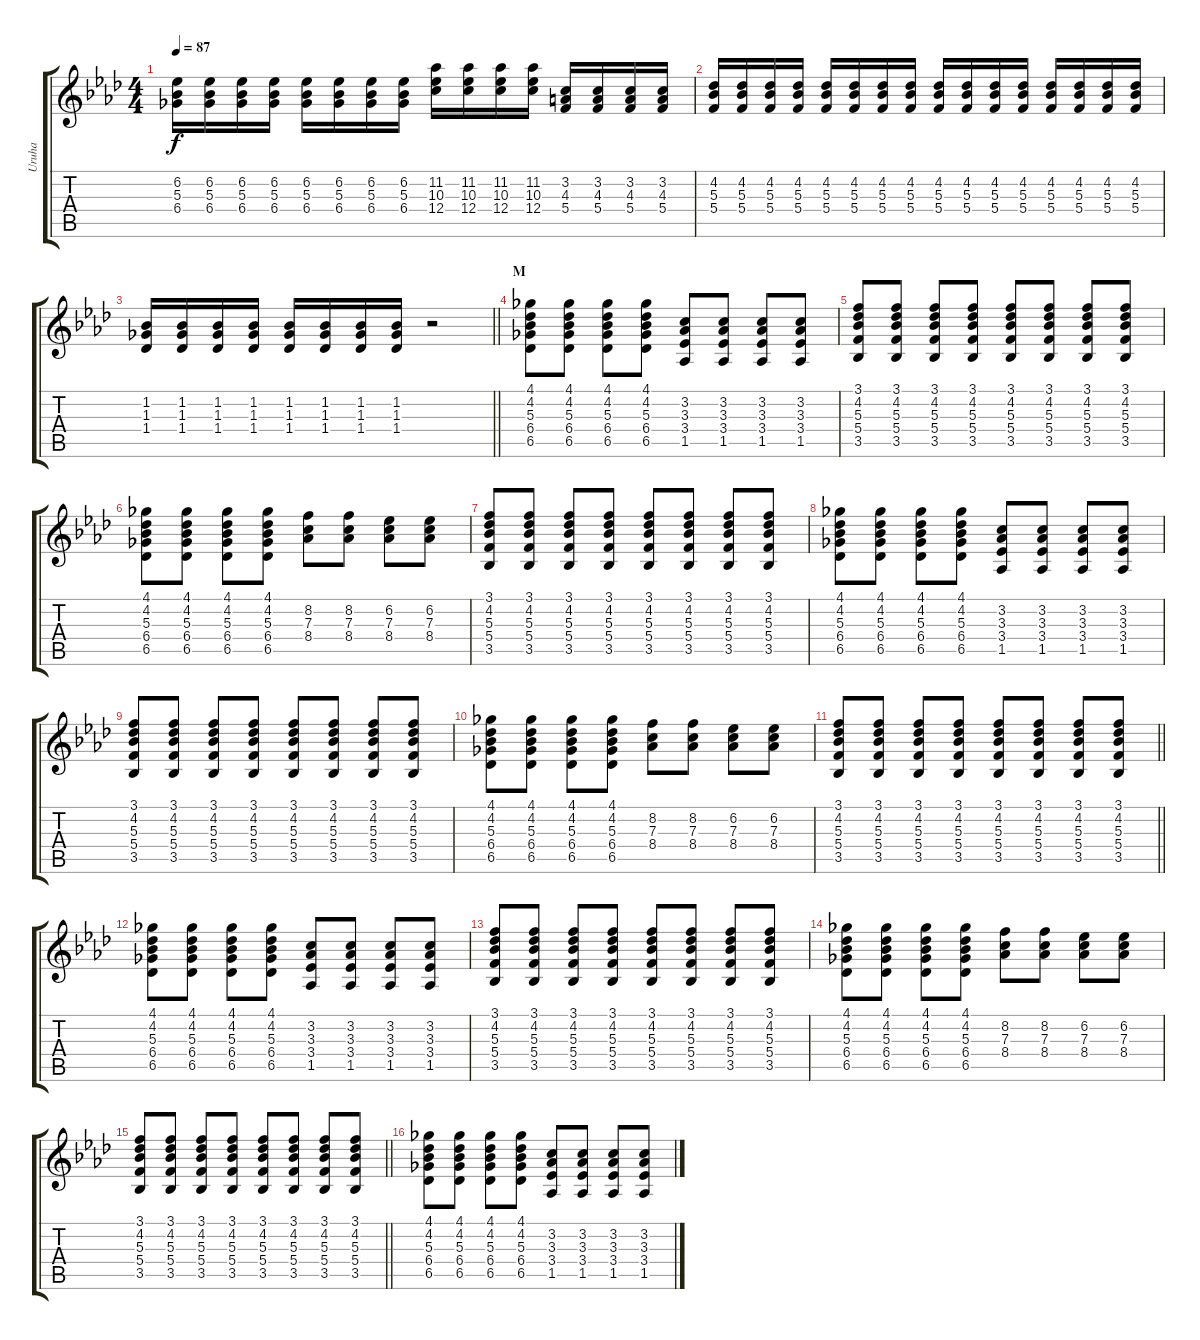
\track ("Uruha" "Uruha") {instrument overdrivenguitar}
\staff {score tabs}
\tuning (D4 A3 F3 C3 G2 C2) {hide}
\ts (4 4)
\tempo 87
\clef g2
\ks ab
(6.2 5.3 6.4).16{dy f} (6.2 5.3 6.4).16 (6.2 5.3 6.4).16 (6.2 5.3 6.4).16 (6.2 5.3 6.4).16 (6.2 5.3 6.4).16 (6.2 5.3 6.4).16 (6.2 5.3 6.4).16 (11.2 10.3 12.4).16 (11.2 10.3 12.4).16 (11.2 10.3 12.4).16 (11.2 10.3 12.4).16 (3.2 4.3 5.4).16 (3.2 4.3 5.4).16 (3.2 4.3 5.4).16 (3.2 4.3 5.4).16 |
(4.2 5.3 5.4).16 (4.2 5.3 5.4).16 (4.2 5.3 5.4).16 (4.2 5.3 5.4).16 (4.2 5.3 5.4).16 (4.2 5.3 5.4).16 (4.2 5.3 5.4).16 (4.2 5.3 5.4).16 (4.2 5.3 5.4).16 (4.2 5.3 5.4).16 (4.2 5.3 5.4).16 (4.2 5.3 5.4).16 (4.2 5.3 5.4).16 (4.2 5.3 5.4).16 (4.2 5.3 5.4).16 (4.2 5.3 5.4).16 |
\barLineRight lightlight
(1.2 1.3 1.4).16 (1.2 1.3 1.4).16 (1.2 1.3 1.4).16 (1.2 1.3 1.4).16 (1.2 1.3 1.4).16 (1.2 1.3 1.4).16 (1.2 1.3 1.4).16 (1.2 1.3 1.4).16 r.2 |
\section ("" "M")
(4.1 4.2 5.3 6.4 6.5).8 (4.1 4.2 5.3 6.4 6.5).8 (4.1 4.2 5.3 6.4 6.5).8 (4.1 4.2 5.3 6.4 6.5).8 (3.2 3.3 3.4 1.5).8 (3.2 3.3 3.4 1.5).8 (3.2 3.3 3.4 1.5).8 (3.2 3.3 3.4 1.5).8 |
(3.1 4.2 5.3 5.4 3.5).8 (3.1 4.2 5.3 5.4 3.5).8 (3.1 4.2 5.3 5.4 3.5).8 (3.1 4.2 5.3 5.4 3.5).8 (3.1 4.2 5.3 5.4 3.5).8 (3.1 4.2 5.3 5.4 3.5).8 (3.1 4.2 5.3 5.4 3.5).8 (3.1 4.2 5.3 5.4 3.5).8 |
(4.1 4.2 5.3 6.4 6.5).8 (4.1 4.2 5.3 6.4 6.5).8 (4.1 4.2 5.3 6.4 6.5).8 (4.1 4.2 5.3 6.4 6.5).8 (8.2 7.3 8.4).8 (8.2 7.3 8.4).8 (6.2 7.3 8.4).8 (6.2 7.3 8.4).8 |
(3.1 4.2 5.3 5.4 3.5).8 (3.1 4.2 5.3 5.4 3.5).8 (3.1 4.2 5.3 5.4 3.5).8 (3.1 4.2 5.3 5.4 3.5).8 (3.1 4.2 5.3 5.4 3.5).8 (3.1 4.2 5.3 5.4 3.5).8 (3.1 4.2 5.3 5.4 3.5).8 (3.1 4.2 5.3 5.4 3.5).8 |
(4.1 4.2 5.3 6.4 6.5).8 (4.1 4.2 5.3 6.4 6.5).8 (4.1 4.2 5.3 6.4 6.5).8 (4.1 4.2 5.3 6.4 6.5).8 (3.2 3.3 3.4 1.5).8 (3.2 3.3 3.4 1.5).8 (3.2 3.3 3.4 1.5).8 (3.2 3.3 3.4 1.5).8 |
(3.1 4.2 5.3 5.4 3.5).8 (3.1 4.2 5.3 5.4 3.5).8 (3.1 4.2 5.3 5.4 3.5).8 (3.1 4.2 5.3 5.4 3.5).8 (3.1 4.2 5.3 5.4 3.5).8 (3.1 4.2 5.3 5.4 3.5).8 (3.1 4.2 5.3 5.4 3.5).8 (3.1 4.2 5.3 5.4 3.5).8 |
(4.1 4.2 5.3 6.4 6.5).8 (4.1 4.2 5.3 6.4 6.5).8 (4.1 4.2 5.3 6.4 6.5).8 (4.1 4.2 5.3 6.4 6.5).8 (8.2 7.3 8.4).8 (8.2 7.3 8.4).8 (6.2 7.3 8.4).8 (6.2 7.3 8.4).8 |
\barLineRight lightlight
(3.1 4.2 5.3 5.4 3.5).8 (3.1 4.2 5.3 5.4 3.5).8 (3.1 4.2 5.3 5.4 3.5).8 (3.1 4.2 5.3 5.4 3.5).8 (3.1 4.2 5.3 5.4 3.5).8 (3.1 4.2 5.3 5.4 3.5).8 (3.1 4.2 5.3 5.4 3.5).8 (3.1 4.2 5.3 5.4 3.5).8 |
(4.1 4.2 5.3 6.4 6.5).8 (4.1 4.2 5.3 6.4 6.5).8 (4.1 4.2 5.3 6.4 6.5).8 (4.1 4.2 5.3 6.4 6.5).8 (3.2 3.3 3.4 1.5).8 (3.2 3.3 3.4 1.5).8 (3.2 3.3 3.4 1.5).8 (3.2 3.3 3.4 1.5).8 |
(3.1 4.2 5.3 5.4 3.5).8 (3.1 4.2 5.3 5.4 3.5).8 (3.1 4.2 5.3 5.4 3.5).8 (3.1 4.2 5.3 5.4 3.5).8 (3.1 4.2 5.3 5.4 3.5).8 (3.1 4.2 5.3 5.4 3.5).8 (3.1 4.2 5.3 5.4 3.5).8 (3.1 4.2 5.3 5.4 3.5).8 |
(4.1 4.2 5.3 6.4 6.5).8 (4.1 4.2 5.3 6.4 6.5).8 (4.1 4.2 5.3 6.4 6.5).8 (4.1 4.2 5.3 6.4 6.5).8 (8.2 7.3 8.4).8 (8.2 7.3 8.4).8 (6.2 7.3 8.4).8 (6.2 7.3 8.4).8 |
\barLineRight lightlight
(3.1 4.2 5.3 5.4 3.5).8 (3.1 4.2 5.3 5.4 3.5).8 (3.1 4.2 5.3 5.4 3.5).8 (3.1 4.2 5.3 5.4 3.5).8 (3.1 4.2 5.3 5.4 3.5).8 (3.1 4.2 5.3 5.4 3.5).8 (3.1 4.2 5.3 5.4 3.5).8 (3.1 4.2 5.3 5.4 3.5).8 |
(4.1 4.2 5.3 6.4 6.5).8 (4.1 4.2 5.3 6.4 6.5).8 (4.1 4.2 5.3 6.4 6.5).8 (4.1 4.2 5.3 6.4 6.5).8 (3.2 3.3 3.4 1.5).8 (3.2 3.3 3.4 1.5).8 (3.2 3.3 3.4 1.5).8 (3.2 3.3 3.4 1.5).8
